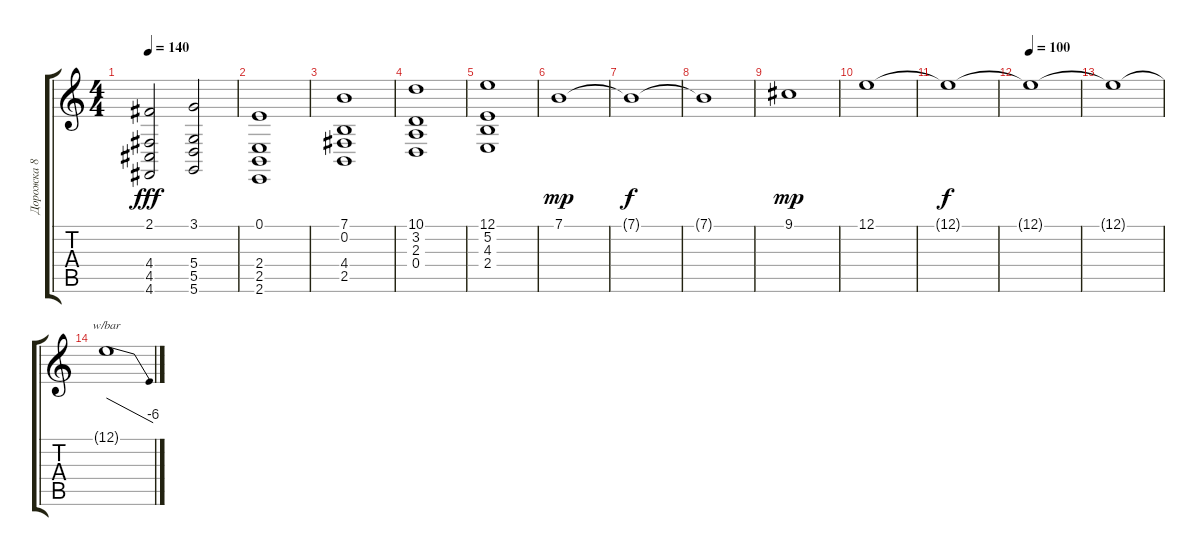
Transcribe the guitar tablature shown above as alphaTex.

\track ("Дорожка 8" "Дорожка 8") {instrument synthstrings2}
\staff {score tabs}
\tuning (E4 B3 G3 D3 A2 D2) {hide}
\ts (4 4)
\tempo 140
\clef g2
\ks c
(2.1{t} 4.4{t} 4.5{t} 4.6{t}).2{dy fff} (3.1 5.4 5.5 5.6).2 |
(0.1 2.4 2.5 2.6).1 |
(7.1 0.2 4.4 2.5).1 |
(10.1 3.2 2.3 0.4).1 |
(12.1 5.2 4.3 2.4).1 |
7.1.1{dy mp instrument synthstrings2} |
7.1{t}.1{dy f} |
7.1{t}.1 |
9.1.1{dy mp} |
12.1.1 |
12.1{t}.1{dy f} |
\tempo 100
12.1{t}.1 |
12.1{t}.1 |
12.1{t}.1{tbe (dive default 0 0 60 -24)}
